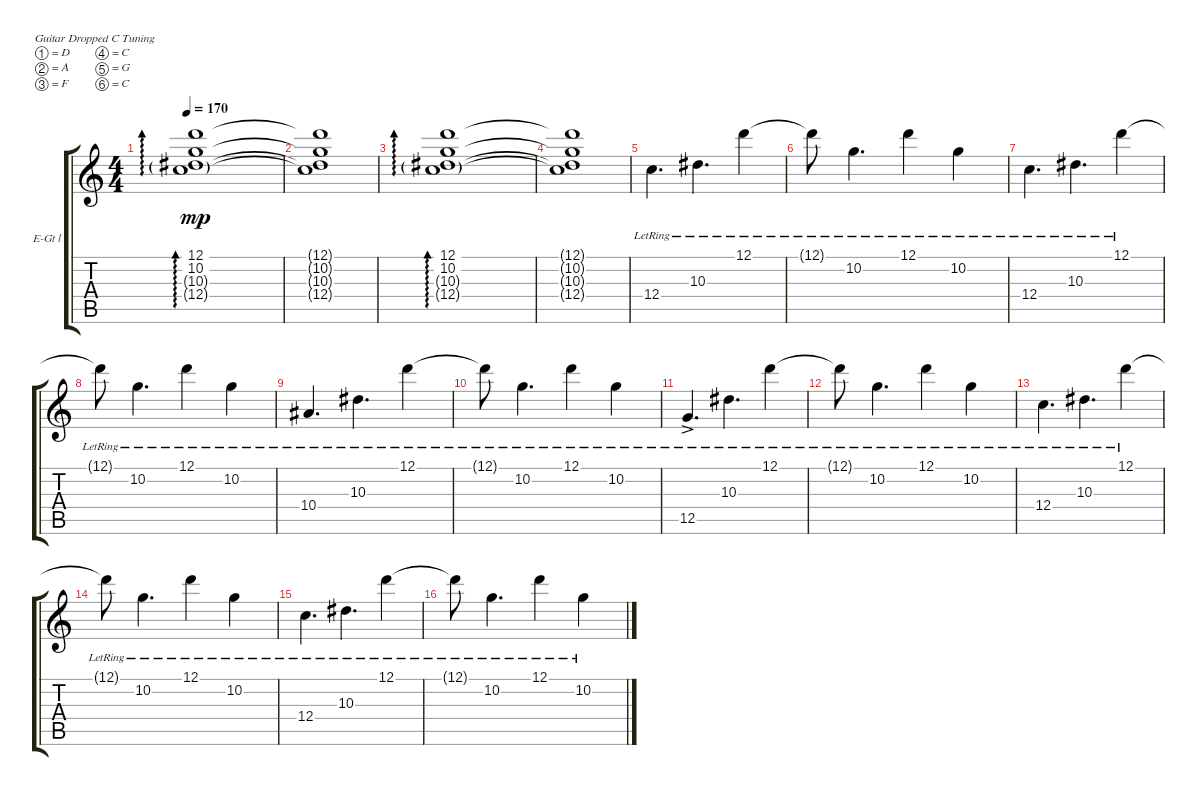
\defaultSystemsLayout 4
\bracketExtendMode groupsimilarinstruments
\firstSystemTrackNameOrientation horizontal
\otherSystemsTrackNameOrientation horizontal
\track ("Guitar l" "E-Gt l") {instrument overdrivenguitar}
\staff {score tabs}
\tuning (D4 A3 F3 C3 G2 C2)
\ts (4 4)
\tempo 170
\clef g2
\ks c
(12.1 10.2 10.3{g} 12.4{g}).1{ad 113 dy mp instrument overdrivenguitar} |
(12.1{t} 10.2{t} 10.3{t} 12.4{t}).1 |
(12.1 10.2 10.3{g} 12.4{g}).1{ad 113} |
(12.1{t} 10.2{t} 10.3{t} 12.4{t}).1 |
12.4{lr}.4{d} 10.3{lr}.4{d} 12.1{lr}.4 |
12.1{lr t}.8 10.2{lr}.4{d} 12.1{lr}.4 10.2{lr}.4 |
12.4{lr}.4{d} 10.3{lr}.4{d} 12.1{lr}.4 |
12.1{lr t}.8 10.2{lr}.4{d} 12.1{lr}.4 10.2{lr}.4 |
10.4{lr}.4{d} 10.3{lr}.4{d} 12.1{lr}.4 |
12.1{lr t}.8 10.2{lr}.4{d} 12.1{lr}.4 10.2{lr}.4 |
12.5{ac lr}.4{d} 10.3{lr}.4{d} 12.1{lr}.4 |
12.1{lr t}.8 10.2{lr}.4{d} 12.1{lr}.4 10.2{lr}.4 |
12.4{lr}.4{d} 10.3{lr}.4{d} 12.1{lr}.4 |
12.1{lr t}.8 10.2{lr}.4{d} 12.1{lr}.4 10.2{lr}.4 |
12.4{lr}.4{d} 10.3{lr}.4{d} 12.1{lr}.4 |
12.1{lr t}.8 10.2{lr}.4{d} 12.1{lr}.4 10.2{lr}.4
